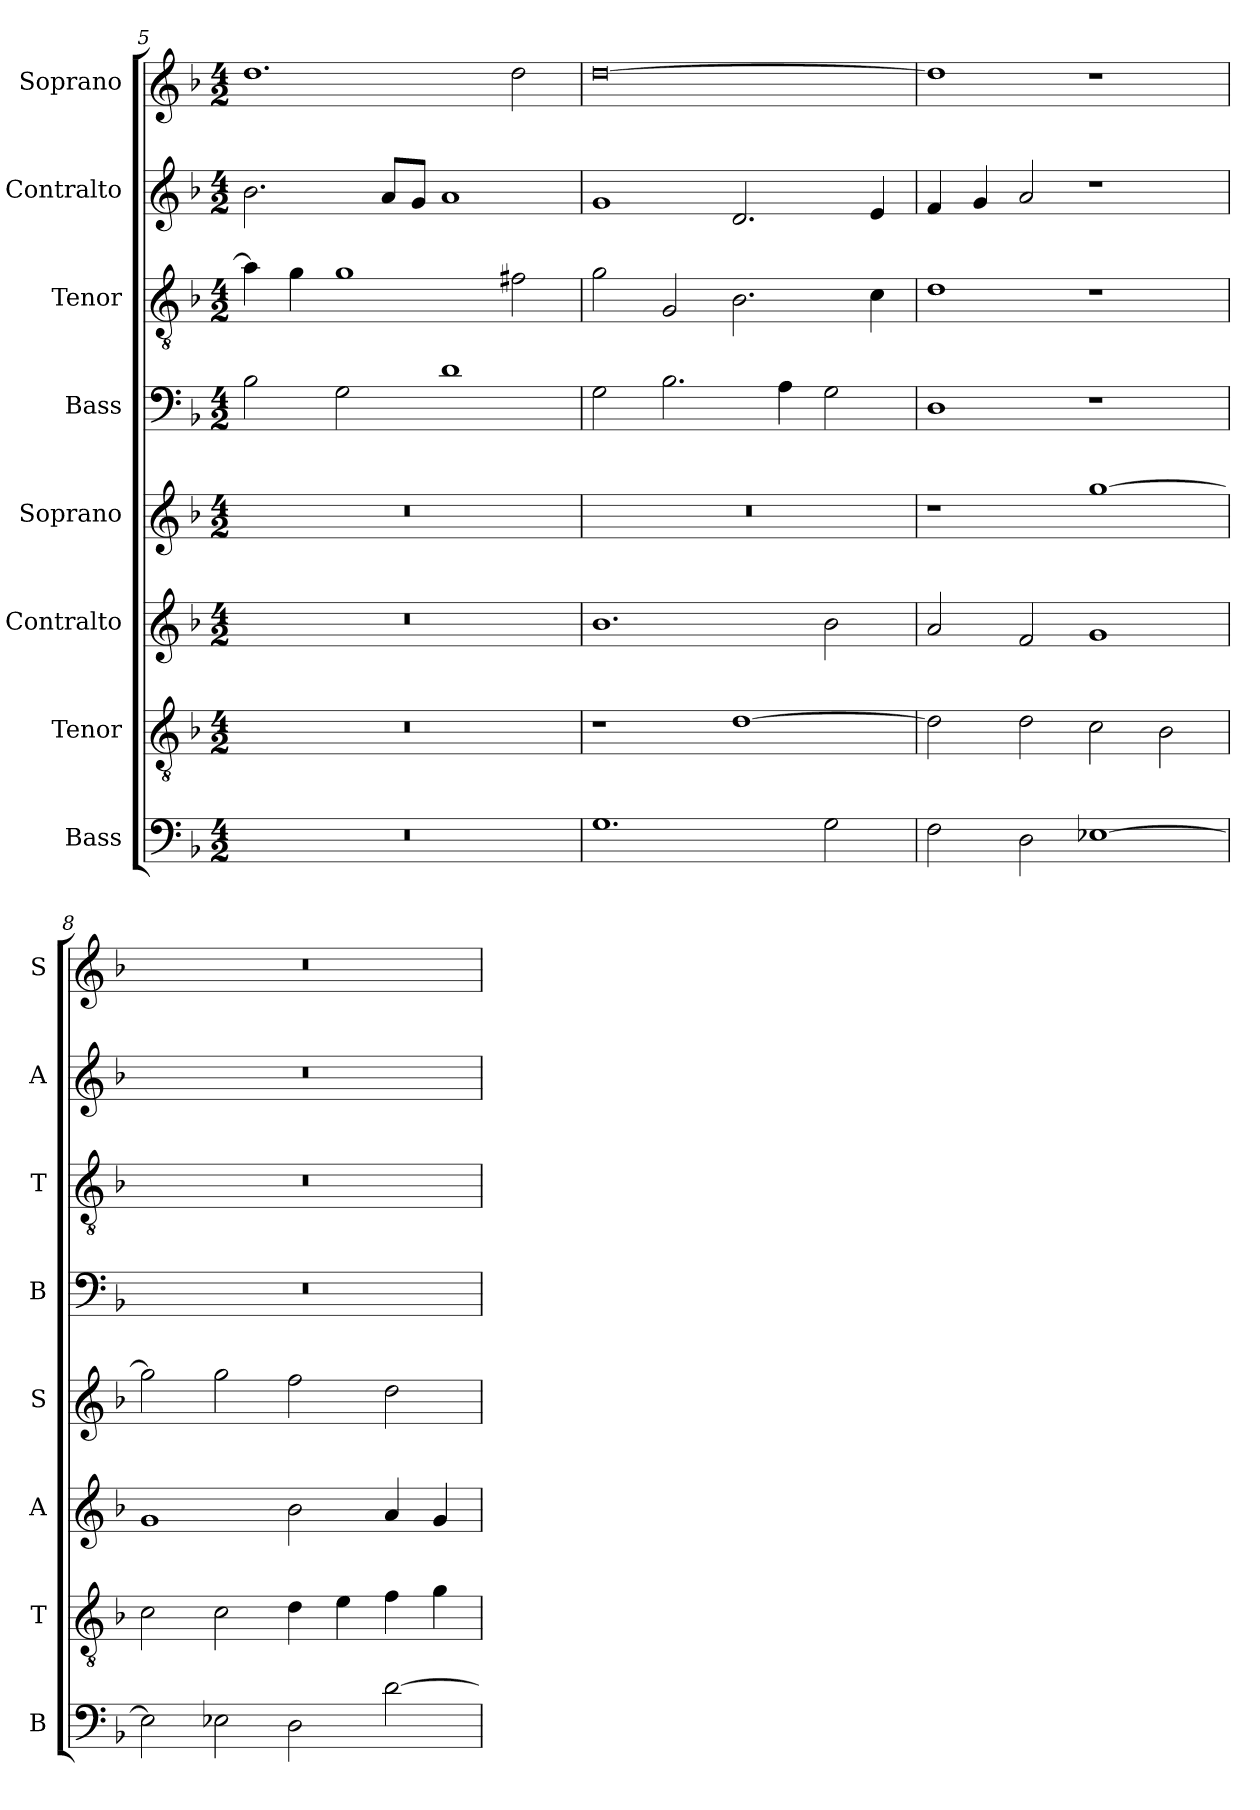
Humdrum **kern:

**kern	**kern	**kern	**kern	**kern	**kern	**kern	**kern
*part8	*part7	*part6	*part5	*part4	*part3	*part2	*part1
*staff8	*staff7	*staff6	*staff5	*staff4	*staff3	*staff2	*staff1
*I"Bass	*I"Tenor	*I"Contralto	*I"Soprano	*I"Bass	*I"Tenor	*I"Contralto	*I"Soprano
*I'B	*I'T	*I'A	*I'S	*I'B	*I'T	*I'A	*I'S
*clefF4	*clefGv2	*clefG2	*clefG2	*clefF4	*clefGv2	*clefG2	*clefG2
*k[b-]	*k[b-]	*k[b-]	*k[b-]	*k[b-]	*k[b-]	*k[b-]	*k[b-]
*G:dor	*G:dor	*G:dor	*G:dor	*G:dor	*G:dor	*G:dor	*G:dor
*M4/2	*M4/2	*M4/2	*M4/2	*M4/2	*M4/2	*M4/2	*M4/2
=5	=5	=5	=5	=5	=5	=5	=5
0r	0r	0r	0r	2B-	4a]	2.b-	1.dd
.	.	.	.	.	4g	.	.
.	.	.	.	2G	1g	.	.
.	.	.	.	.	.	8a/L	.
.	.	.	.	.	.	8g/J	.
.	.	.	.	1d	.	1a	.
.	.	.	.	.	2f#X	.	2dd
=6	=6	=6	=6	=6	=6	=6	=6
1.G	1r	1.b-	0r	2G	2g	1g	[0dd
.	.	.	.	2.B-	2G	.	.
.	[1d	.	.	.	2.B-	2.d	.
.	.	.	.	4A	.	.	.
2G	.	2b-	.	2G	.	.	.
.	.	.	.	.	4c	4e	.
=7	=7	=7	=7	=7	=7	=7	=7
2F	2d]	2a	1r	1D	1d	4f	1dd]
.	.	.	.	.	.	4g	.
2D	2d	2f	.	.	.	2a	.
[1E-X	2c	1g	[1gg	1r	1r	1r	1r
.	2B-	.	.	.	.	.	.
=8	=8	=8	=8	=8	=8	=8	=8
2E-]	2c	1g	2gg]	0r	0r	0r	0r
2E-X	2c	.	2gg	.	.	.	.
2D	4d	2b-	2ff	.	.	.	.
.	4e	.	.	.	.	.	.
[2d	4f	4a	2dd	.	.	.	.
.	4g	4g	.	.	.	.	.
=	=	=	=	=	=	=	=
*-	*-	*-	*-	*-	*-	*-	*-
